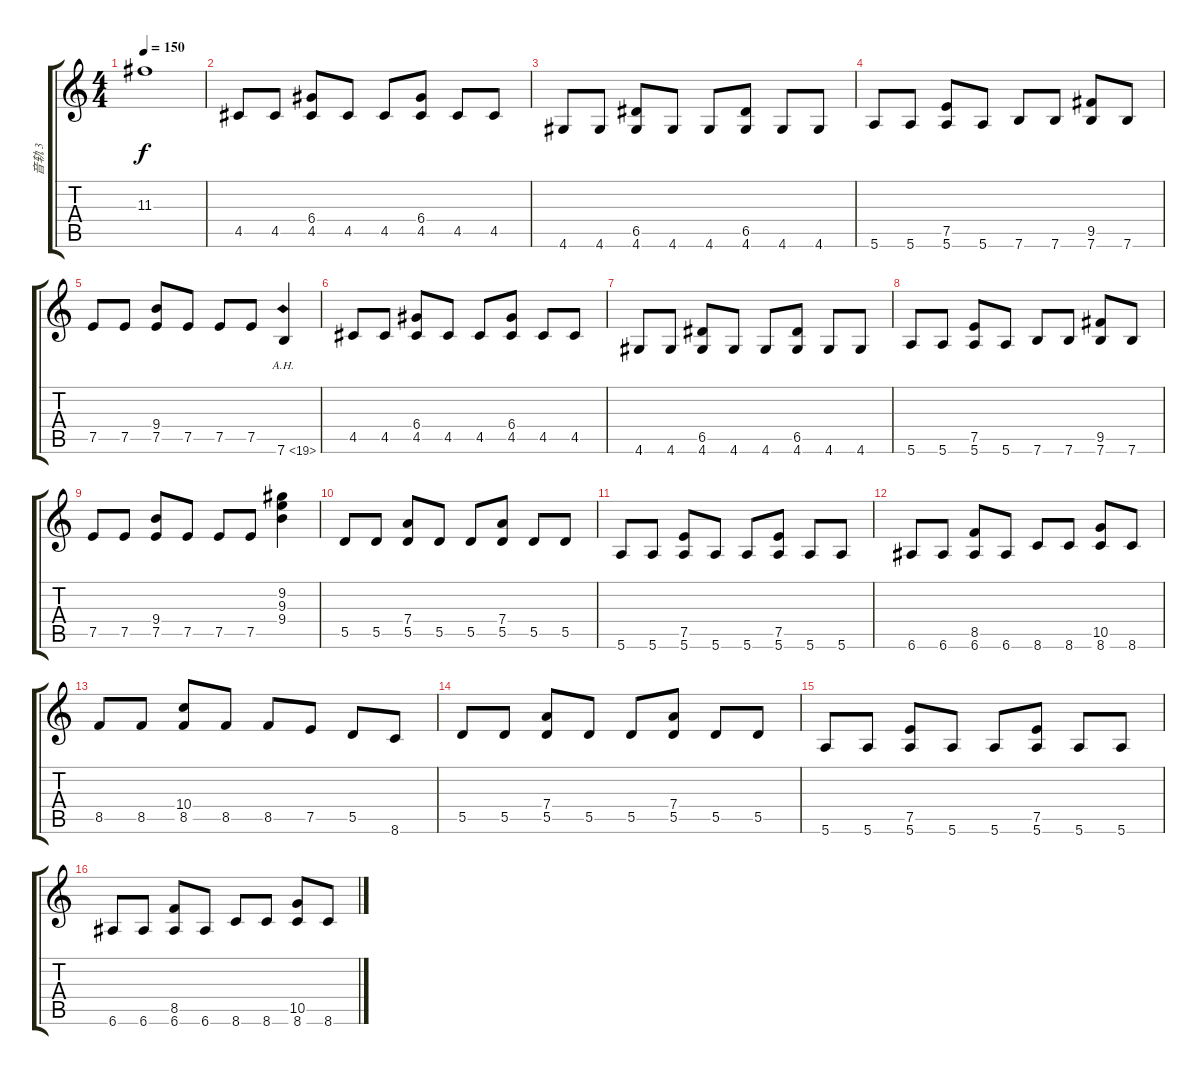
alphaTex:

\track ("音轨 3" "音轨 3") {instrument distortionguitar}
\staff {score tabs}
\tuning (E4 B3 G3 D3 A2 E2) {hide}
\ts (4 4)
\tempo 150
\clef g2
\ks c
11.3{t}.1{dy f} |
4.5.8 4.5.8 (6.4 4.5).8 4.5.8 4.5.8 (6.4 4.5).8 4.5.8 4.5.8 |
4.6.8 4.6.8 (6.5 4.6).8 4.6.8 4.6.8 (6.5 4.6).8 4.6.8 4.6.8 |
5.6.8 5.6.8 (7.5 5.6).8 5.6.8 7.6.8 7.6.8 (9.5 7.6).8 7.6.8 |
7.5.8 7.5.8 (9.4 7.5).8 7.5.8 7.5.8 7.5.8 7.6{ah 12}.4 |
4.5.8 4.5.8 (6.4 4.5).8 4.5.8 4.5.8 (6.4 4.5).8 4.5.8 4.5.8 |
4.6.8 4.6.8 (6.5 4.6).8 4.6.8 4.6.8 (6.5 4.6).8 4.6.8 4.6.8 |
5.6.8 5.6.8 (7.5 5.6).8 5.6.8 7.6.8 7.6.8 (9.5 7.6).8 7.6.8 |
7.5.8 7.5.8 (9.4 7.5).8 7.5.8 7.5.8 7.5.8 (9.2 9.3 9.4).4 |
5.5.8 5.5.8 (7.4 5.5).8 5.5.8 5.5.8 (7.4 5.5).8 5.5.8 5.5.8 |
5.6.8 5.6.8 (7.5 5.6).8 5.6.8 5.6.8 (7.5 5.6).8 5.6.8 5.6.8 |
6.6.8 6.6.8 (8.5 6.6).8 6.6.8 8.6.8 8.6.8 (10.5 8.6).8 8.6.8 |
8.5.8 8.5.8 (10.4 8.5).8 8.5.8 8.5.8 7.5.8 5.5.8 8.6.8 |
5.5.8 5.5.8 (7.4 5.5).8 5.5.8 5.5.8 (7.4 5.5).8 5.5.8 5.5.8 |
5.6.8 5.6.8 (7.5 5.6).8 5.6.8 5.6.8 (7.5 5.6).8 5.6.8 5.6.8 |
6.6.8 6.6.8 (8.5 6.6).8 6.6.8 8.6.8 8.6.8 (10.5 8.6).8 8.6.8
